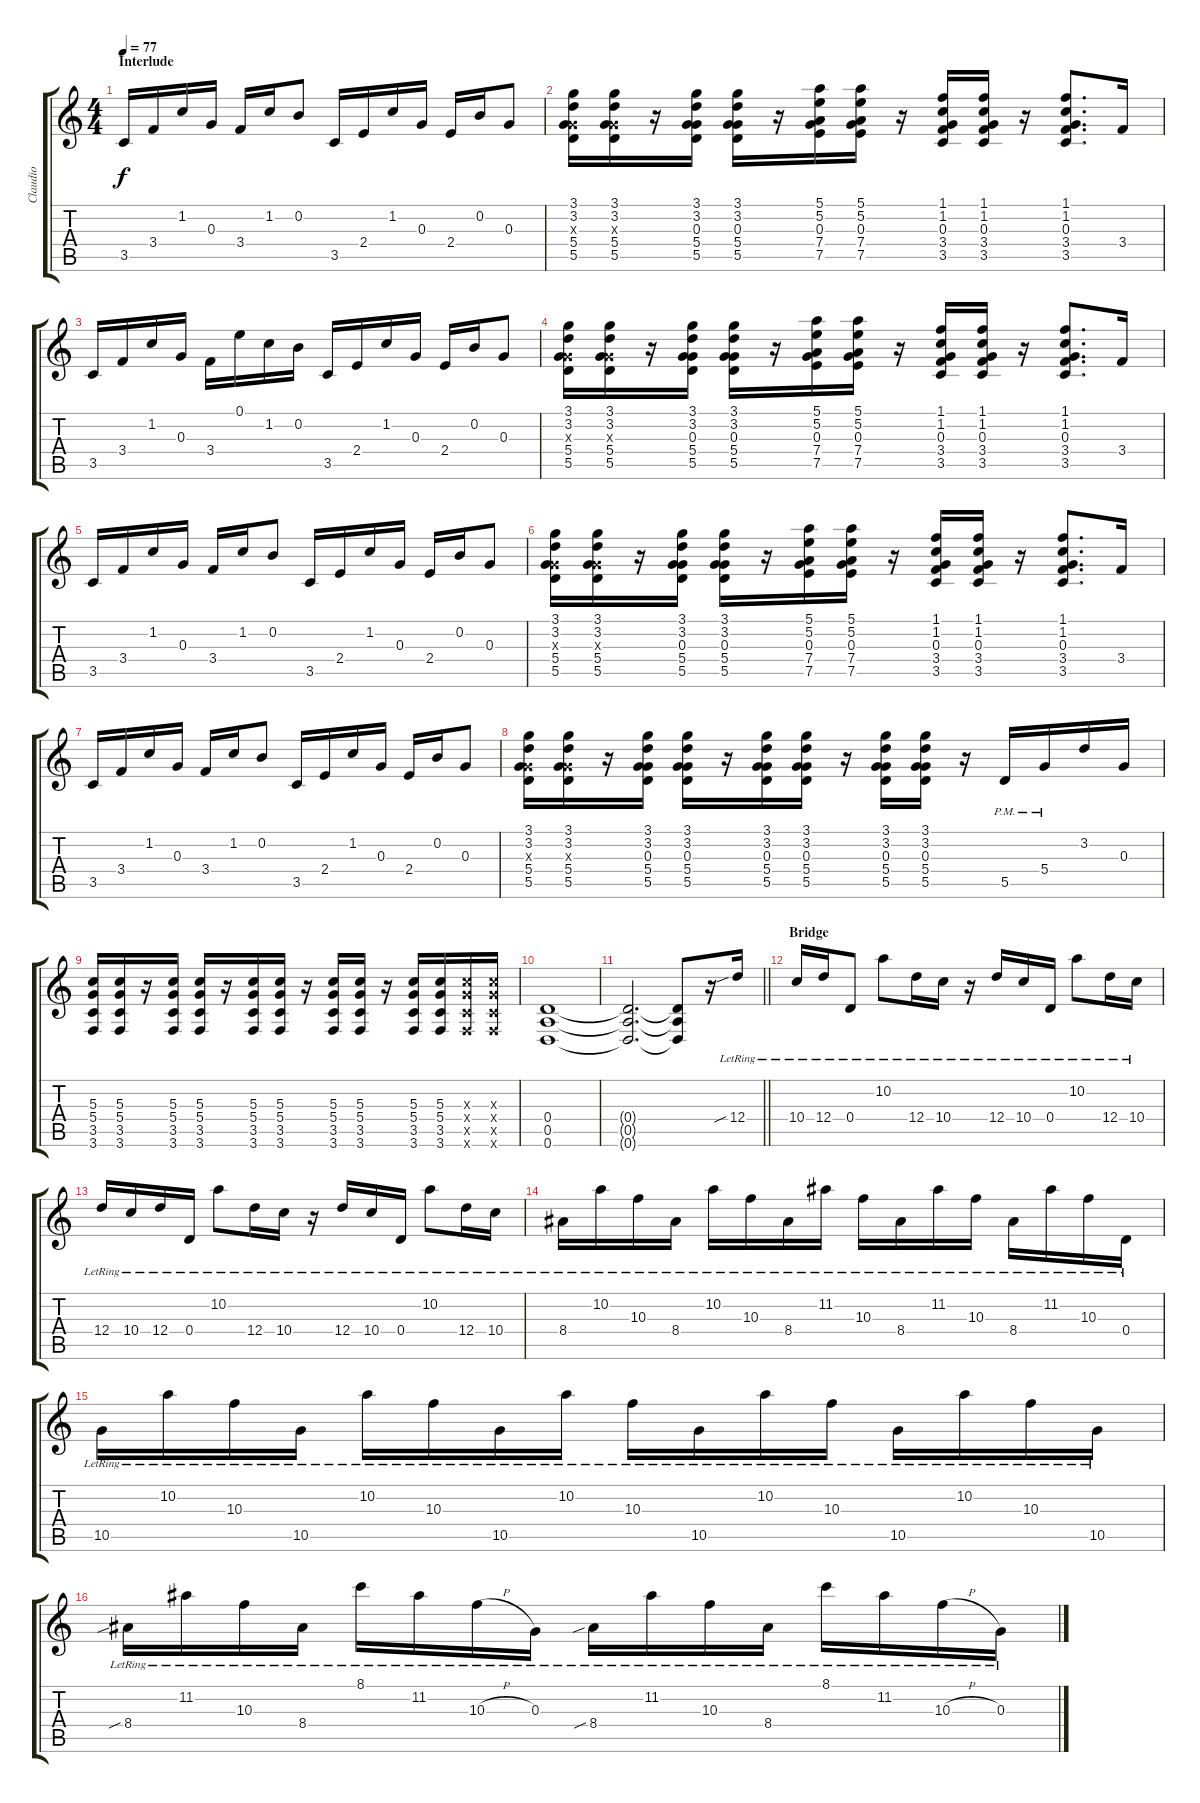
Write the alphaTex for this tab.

\track ("Claudio" "Claudio") {instrument distortionguitar}
\staff {score tabs}
\tuning (E4 B3 G3 D3 A2 D2) {hide}
\ts (4 4)
\section ("" "Interlude")
\tempo 77
\clef g2
\ks c
3.5.16{dy f} 3.4.16 1.2.16 0.3.16 3.4.16 1.2.16 0.2.8 3.5.16 2.4.16 1.2.16 0.3.16 2.4.16 0.2.16 0.3.8 |
(3.1 3.2 0.3{x} 5.4 5.5).16 (3.1 3.2 0.3{x} 5.4 5.5).16 r.16 (3.1 3.2 0.3 5.4 5.5).16 (3.1 3.2 0.3 5.4 5.5).16 r.16 (5.1 5.2 0.3 7.4 7.5).16 (5.1 5.2 0.3 7.4 7.5).16 r.16 (1.1 1.2 0.3 3.4 3.5).16 (1.1 1.2 0.3 3.4 3.5).16 r.16 (1.1 1.2 0.3 3.4 3.5).8{d} 3.4.16 |
3.5.16 3.4.16 1.2.16 0.3.16 3.4.16 0.1.16 1.2.16 0.2.16 3.5.16 2.4.16 1.2.16 0.3.16 2.4.16 0.2.16 0.3.8 |
(3.1 3.2 0.3{x} 5.4 5.5).16 (3.1 3.2 0.3{x} 5.4 5.5).16 r.16 (3.1 3.2 0.3 5.4 5.5).16 (3.1 3.2 0.3 5.4 5.5).16 r.16 (5.1 5.2 0.3 7.4 7.5).16 (5.1 5.2 0.3 7.4 7.5).16 r.16 (1.1 1.2 0.3 3.4 3.5).16 (1.1 1.2 0.3 3.4 3.5).16 r.16 (1.1 1.2 0.3 3.4 3.5).8{d} 3.4.16 |
3.5.16 3.4.16 1.2.16 0.3.16 3.4.16 1.2.16 0.2.8 3.5.16 2.4.16 1.2.16 0.3.16 2.4.16 0.2.16 0.3.8 |
(3.1 3.2 0.3{x} 5.4 5.5).16 (3.1 3.2 0.3{x} 5.4 5.5).16 r.16 (3.1 3.2 0.3 5.4 5.5).16 (3.1 3.2 0.3 5.4 5.5).16 r.16 (5.1 5.2 0.3 7.4 7.5).16 (5.1 5.2 0.3 7.4 7.5).16 r.16 (1.1 1.2 0.3 3.4 3.5).16 (1.1 1.2 0.3 3.4 3.5).16 r.16 (1.1 1.2 0.3 3.4 3.5).8{d} 3.4.16 |
3.5.16 3.4.16 1.2.16 0.3.16 3.4.16 1.2.16 0.2.8 3.5.16 2.4.16 1.2.16 0.3.16 2.4.16 0.2.16 0.3.8 |
(3.1 3.2 0.3{x} 5.4 5.5).16 (3.1 3.2 0.3{x} 5.4 5.5).16 r.16 (3.1 3.2 0.3 5.4 5.5).16 (3.1 3.2 0.3 5.4 5.5).16 r.16 (3.1 3.2 0.3 5.4 5.5).16 (3.1 3.2 0.3 5.4 5.5).16 r.16 (3.1 3.2 0.3 5.4 5.5).16 (3.1 3.2 0.3 5.4 5.5).16 r.16 5.5{pm}.16 5.4{pm}.16 3.2.16 0.3.16 |
(5.3 5.4 3.5 3.6).16 (5.3 5.4 3.5 3.6).16 r.16 (5.3 5.4 3.5 3.6).16 (5.3 5.4 3.5 3.6).16 r.16 (5.3 5.4 3.5 3.6).16 (5.3 5.4 3.5 3.6).16 r.16 (5.3 5.4 3.5 3.6).16 (5.3 5.4 3.5 3.6).16 r.16 (5.3 5.4 3.5 3.6).16 (5.3 5.4 3.5 3.6).16 (5.3{x} 5.4{x} 3.5{x} 3.6{x}).16 (5.3{x} 5.4{x} 3.5{x} 3.6{x}).16 |
(0.4 0.5 0.6).1 |
\barLineRight lightlight
(0.4{t} 0.5{t} 0.6{t}).2{d} (0.4{t} 0.5{t} 0.6{t}).8 r.16 12.4{sib lr}.16 |
\section ("" "Bridge")
10.4{lr}.16 12.4{lr}.16 0.4{lr}.8 10.2{lr}.8 12.4{lr}.16 10.4{lr}.16 r.16 12.4{lr}.16 10.4{lr}.16 0.4{lr}.16 10.2{lr}.8 12.4{lr}.16 10.4{lr}.16 |
12.4{lr}.16 10.4{lr}.16 12.4{lr}.16 0.4{lr}.16 10.2{lr}.8 12.4{lr}.16 10.4{lr}.16 r.16 12.4{lr}.16 10.4{lr}.16 0.4{lr}.16 10.2{lr}.8 12.4{lr}.16 10.4{lr}.16 |
8.4{lr}.16 10.2{lr}.16 10.3{lr}.16 8.4{lr}.16 10.2{lr}.16 10.3{lr}.16 8.4{lr}.16 11.2{lr}.16 10.3{lr}.16 8.4{lr}.16 11.2{lr}.16 10.3{lr}.16 8.4{lr}.16 11.2{lr}.16 10.3{lr}.16 0.4{lr}.16 |
10.5{lr}.16 10.2{lr}.16 10.3{lr}.16 10.5{lr}.16 10.2{lr}.16 10.3{lr}.16 10.5{lr}.16 10.2{lr}.16 10.3{lr}.16 10.5{lr}.16 10.2{lr}.16 10.3{lr}.16 10.5{lr}.16 10.2{lr}.16 10.3{lr}.16 10.5{lr}.16 |
8.4{sib lr}.16 11.2{lr}.16 10.3{lr}.16 8.4{lr}.16 8.1{lr}.16 11.2{lr}.16 10.3{h lr}.16 0.3{lr}.16 8.4{sib lr}.16 11.2{lr}.16 10.3{lr}.16 8.4{lr}.16 8.1{lr}.16 11.2{lr}.16 10.3{h lr}.16 0.3{lr}.16
